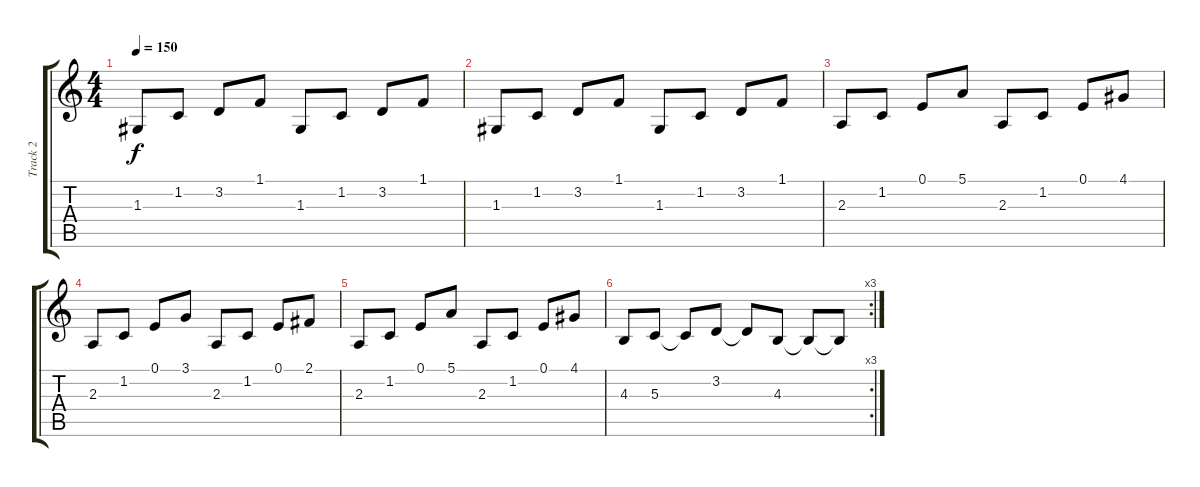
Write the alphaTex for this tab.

\track ("Track 2" "Track 2") {instrument lead5charang}
\staff {score tabs}
\tuning (E4 B3 G3 D3 A2 E2) {hide}
\ts (4 4)
\tempo 150
\clef g2
\ks c
1.3.8{dy f} 1.2.8 3.2.8 1.1.8 1.3.8 1.2.8 3.2.8 1.1.8 |
1.3.8 1.2.8 3.2.8 1.1.8 1.3.8 1.2.8 3.2.8 1.1.8 |
2.3.8 1.2.8 0.1.8 5.1.8 2.3.8 1.2.8 0.1.8 4.1.8 |
2.3.8 1.2.8 0.1.8 3.1.8 2.3.8 1.2.8 0.1.8 2.1.8 |
2.3.8 1.2.8 0.1.8 5.1.8 2.3.8 1.2.8 0.1.8 4.1.8 |
\rc 3
4.3.8 5.3.8 5.3{t}.8 3.2.8 3.2{t}.8 4.3.8 4.3{t}.8 4.3{t}.8
